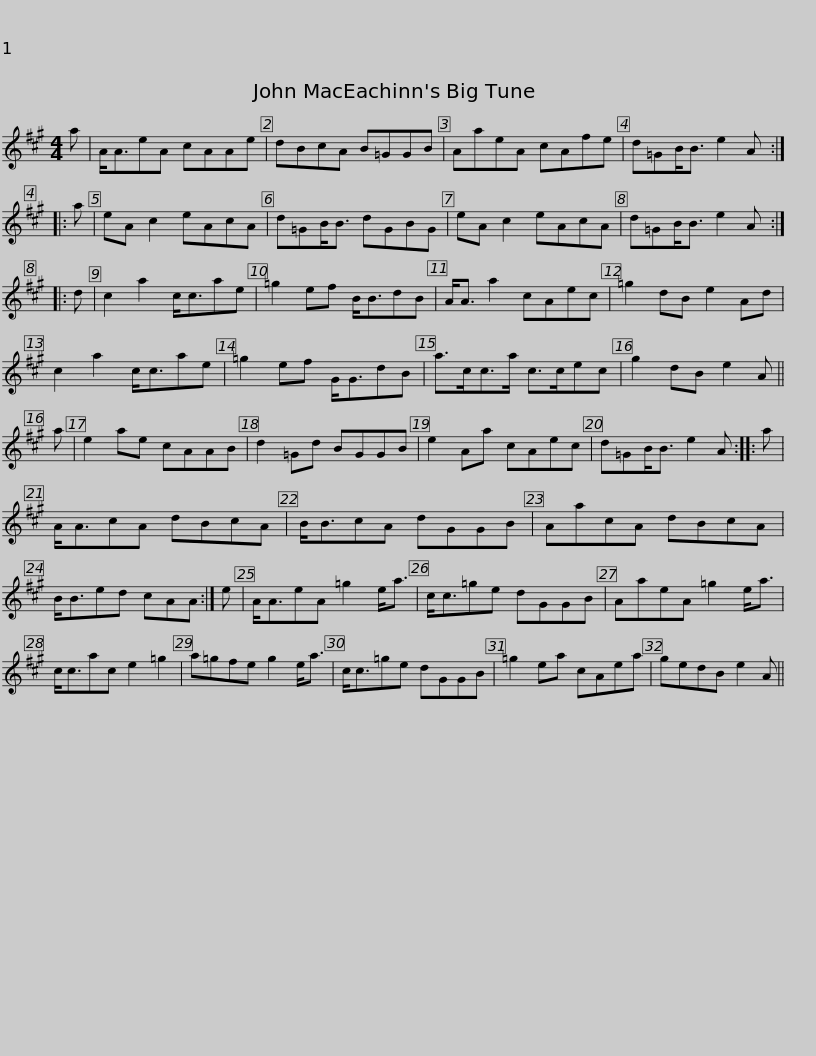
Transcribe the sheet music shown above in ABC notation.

X:1
L:1/8
M:4/4
I:linebreak $
K:A
V:1 treble
V:1
 a | A<AeA cAAe | dBcA B=GGB | AaeA cAfe | d=GB<B e2 A :: %5
 a | eA c2 eAcA |$ d=GB<B dGBG | eA c2 eAcA | d=GB<B e2 A :: %10
 d | c2 a2 c<cae | =g2 ef B<BdB |$ A<A a2 cAec | =g2 dB e2 Ad | %15
 c2 a2 c<cae | =g2 ef G<GdB | a>cc>a c>cec | g2 dB e2 A ||$ a | %20
 e2 ae cAAB | d2 =Gd BGGB | e2 Aa cAec | d=GB<B e2 A :: a | %25
 A<AcA dBcA |$ B<BcA dGGB | AacA dBcA | B<Bed cAA :| e | %30
 A<AeA =g2 e<a | c<c=ge dGGB |$ AaeA =g2 e<a | c<cac e2 =g2 | a=gfe g2 e<a | %35
 c<c=ge dGGB | =g2 ea cAea |$ gedB e2 A || %38
